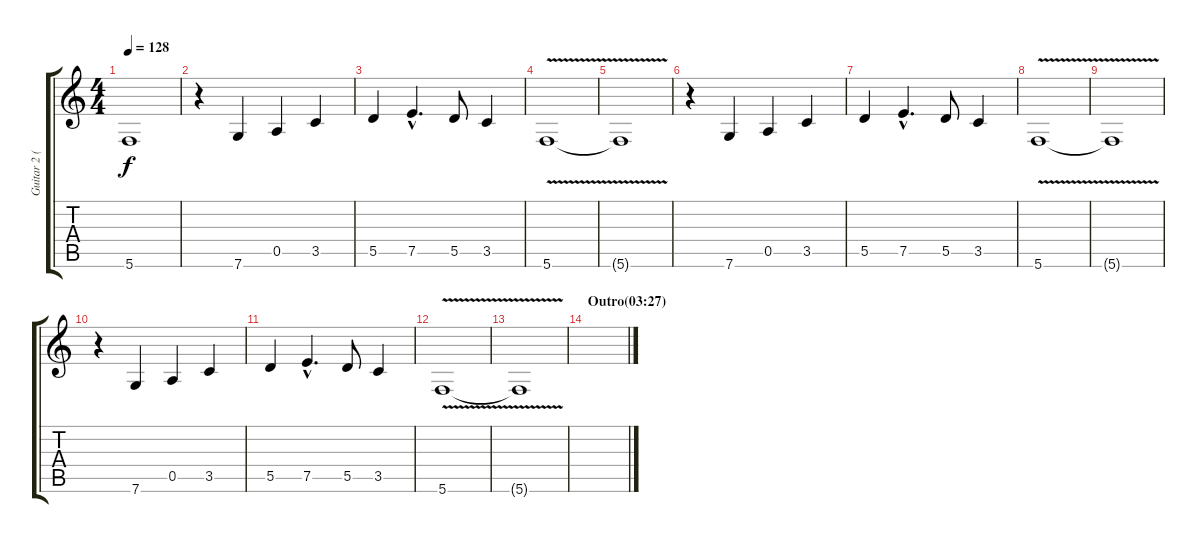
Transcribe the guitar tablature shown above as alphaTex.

\track ("Guitar 2 (Justin Adams)" "Guitar 2 (") {instrument electricguitarjazz}
\staff {score tabs}
\tuning (E4 B3 G3 D3 A2 C2) {hide}
\ts (4 4)
\tempo 128
\clef g2
\ks c
5.6{t}.1{dy f} |
r.4{balance 8} 7.6.4 0.5.4 3.5.4 |
5.5.4 7.5{hac}.4{d} 5.5.8 3.5.4 |
5.6{v}.1 |
5.6{t}.1 |
r.4{balance 8} 7.6.4 0.5.4 3.5.4 |
5.5.4 7.5{hac}.4{d} 5.5.8 3.5.4 |
5.6{v}.1 |
5.6{t}.1 |
r.4{balance 8} 7.6.4 0.5.4 3.5.4 |
5.5.4 7.5{hac}.4{d} 5.5.8 3.5.4 |
5.6{v}.1 |
5.6{t}.1 |
\section ("" "Outro(03:27)")
